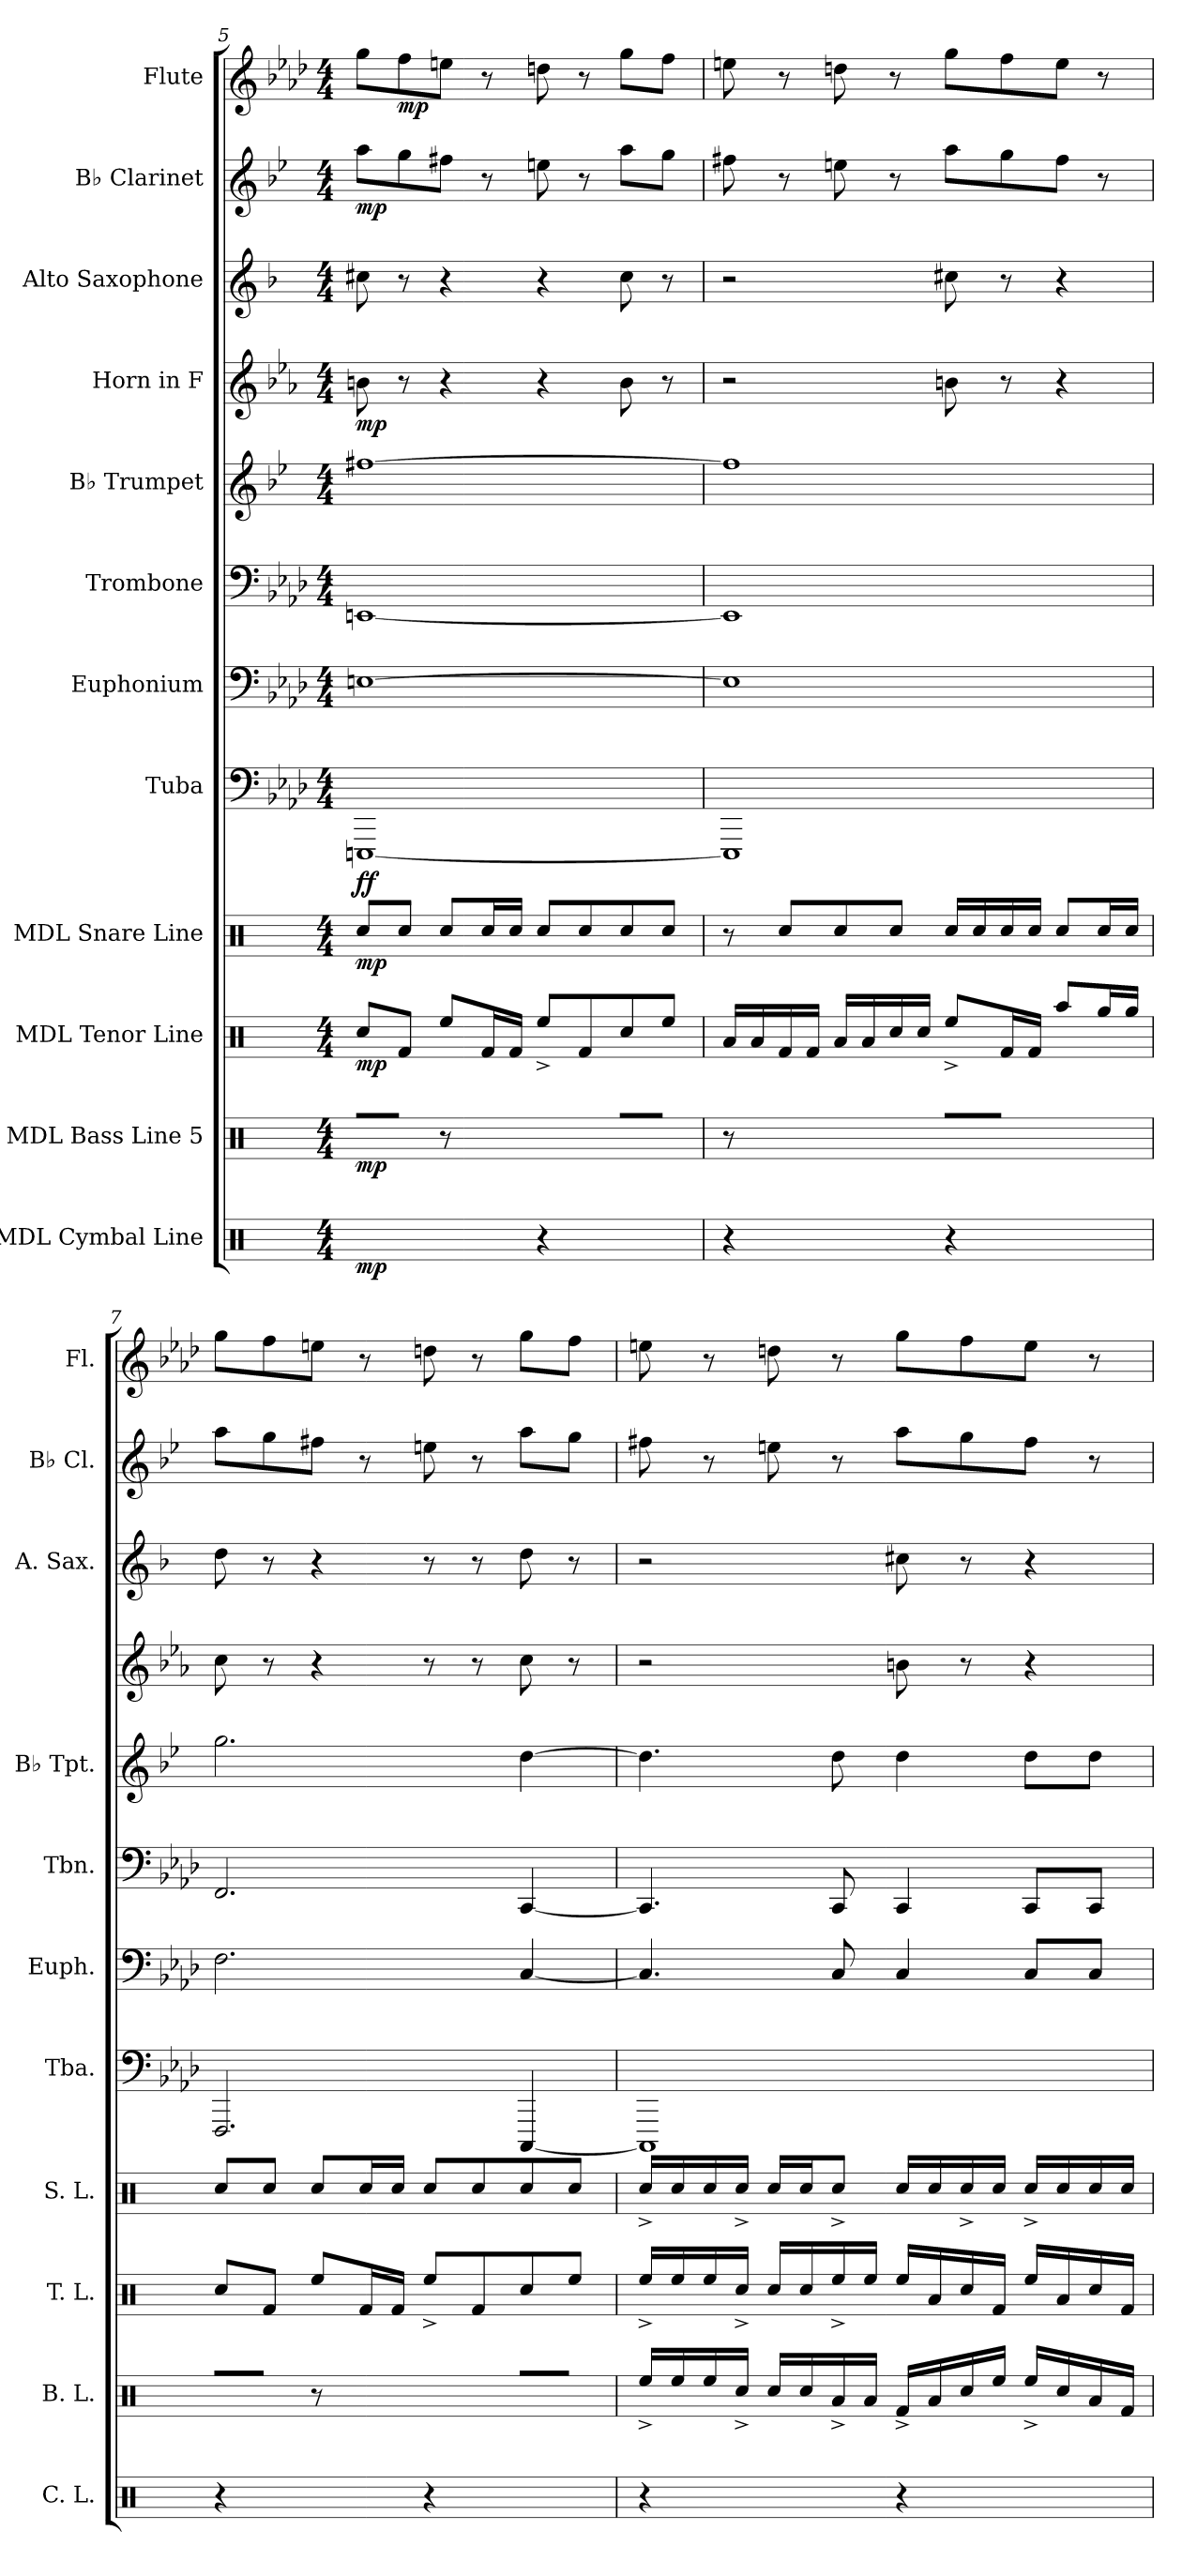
**kern	**dynam	**kern	**dynam	**kern	**dynam	**kern	**dynam	**kern	**dynam	**kern	**kern	**kern	**kern	**dynam	**kern	**kern	**dynam	**kern	**dynam
*part12	*part12	*part11	*part11	*part10	*part10	*part9	*part9	*part8	*part8	*part7	*part6	*part5	*part4	*part4	*part3	*part2	*part2	*part1	*part1
*staff12	*staff12	*staff11	*staff11	*staff10	*staff10	*staff9	*staff9	*staff8	*staff8	*staff7	*staff6	*staff5	*staff4	*staff4	*staff3	*staff2	*staff2	*staff1	*staff1
*I"MDL Cymbal Line	*	*I"MDL Bass Line 5	*	*I"MDL Tenor Line	*	*I"MDL Snare Line	*	*I"Tuba	*	*I"Euphonium	*I"Trombone	*I"B♭ Trumpet	*I"Horn in F	*	*I"Alto Saxophone	*I"B♭ Clarinet	*	*I"Flute	*
*I'C. L.	*	*I'B. L.	*	*I'T. L.	*	*I'S. L.	*	*I'Tba.	*	*I'Euph.	*I'Tbn.	*I'B♭ Tpt.	*	*	*I'A. Sax.	*I'B♭ Cl.	*	*I'Fl.	*
*clefX	*	*clefX	*	*clefX	*	*clefX	*	*clefF4	*	*clefF4	*clefF4	*clefG2	*clefG2	*	*clefG2	*clefG2	*	*clefG2	*
*	*	*	*	*	*	*	*	*	*	*	*	*ITrd1c2	*ITrd4c7	*	*ITrd5c9	*ITrd1c2	*	*	*
*k[]	*	*k[]	*	*k[]	*	*k[]	*	*k[b-e-a-d-]	*	*k[b-e-a-d-]	*k[b-e-a-d-]	*k[b-e-a-d-]	*k[b-e-a-d-]	*	*k[b-e-a-d-]	*k[b-e-a-d-]	*	*k[b-e-a-d-]	*
*M4/4	*	*M4/4	*	*M4/4	*	*M4/4	*	*M4/4	*	*M4/4	*M4/4	*M4/4	*M4/4	*	*M4/4	*M4/4	*	*M4/4	*
=5	=5	=5	=5	=5	=5	=5	=5	=5	=5	=5	=5	=5	=5	=5	=5	=5	=5	=5	=5
!	!LO:DY:b	!	!LO:DY:b	!	!LO:DY:b	!	!LO:DY:b	!	!LO:DY:b	!	!	!	!	!LO:DY:b	!	!	!LO:DY:b	!	!
4R^\	mp	8R/L	mp	8Rcc/L	mp	8Rcc/L	mp	[1EEEn	ff	[1En	[1EEn	[1een	8en\	mp	8en\	8gg\L	mp	8gg\L	.
!	!	!	!	!	!	!	!	!	!	!	!	!	!	!	!	!	!	!	!LO:DY:b
.	.	8R/J	.	8Rf/J	.	8Rcc/J	.	.	.	.	.	.	8r	.	8r	8ff\	.	8ff\	mp
4R\	.	8r	.	8Ree/L	.	8Rcc/L	.	.	.	.	.	.	4r	.	4r	8een\J	.	8een\J	.
.	.	8R/	.	16Rf/L	.	16Rcc/L	.	.	.	.	.	.	.	.	.	8r	.	8r	.
.	.	.	.	16Rf/JJ	.	16Rcc/JJ	.	.	.	.	.	.	.	.	.	.	.	.	.
4r	.	4R/	.	8Ree^/L	.	8Rcc/L	.	.	.	.	.	.	4r	.	4r	8ddn\	.	8ddn\	.
.	.	.	.	8Rf/	.	8Rcc/	.	.	.	.	.	.	.	.	.	8r	.	8r	.
4R\	.	8R/L	.	8Rcc/	.	8Rcc/	.	.	.	.	.	.	8e\	.	8e\	8gg\L	.	8gg\L	.
.	.	8R/J	.	8Ree/J	.	8Rcc/J	.	.	.	.	.	.	8r	.	8r	8ff\J	.	8ff\J	.
=6	=6	=6	=6	=6	=6	=6	=6	=6	=6	=6	=6	=6	=6	=6	=6	=6	=6	=6	=6
4r	.	8r	.	16Ra/LL	.	8r	.	1EEE]	.	1E]	1EE]	1ee]	2r	.	2r	8een\	.	8een\	.
.	.	.	.	16Ra/	.	.	.	.	.	.	.	.	.	.	.	.	.	.	.
.	.	8R/	.	16Rf/	.	8Rcc/L	.	.	.	.	.	.	.	.	.	8r	.	8r	.
.	.	.	.	16Rf/JJ	.	.	.	.	.	.	.	.	.	.	.	.	.	.	.
4R\	.	4R/	.	16Ra/LL	.	8Rcc/	.	.	.	.	.	.	.	.	.	8ddn\	.	8ddn\	.
.	.	.	.	16Ra/	.	.	.	.	.	.	.	.	.	.	.	.	.	.	.
.	.	.	.	16Rcc/	.	8Rcc/J	.	.	.	.	.	.	.	.	.	8r	.	8r	.
.	.	.	.	16Rcc/JJ	.	.	.	.	.	.	.	.	.	.	.	.	.	.	.
4r	.	8R/L	.	8Ree^/L	.	16Rcc/LL	.	.	.	.	.	.	8en\	.	8en\	8gg\L	.	8gg\L	.
.	.	.	.	.	.	16Rcc/	.	.	.	.	.	.	.	.	.	.	.	.	.
.	.	8R/J	.	16Rf/L	.	16Rcc/	.	.	.	.	.	.	8r	.	8r	8ff\	.	8ff\	.
.	.	.	.	16Rf/JJ	.	16Rcc/JJ	.	.	.	.	.	.	.	.	.	.	.	.	.
4R\	.	4R/	.	8Raa/L	.	8Rcc/L	.	.	.	.	.	.	4r	.	4r	8ee\J	.	8ee\J	.
.	.	.	.	16Rgg/L	.	16Rcc/L	.	.	.	.	.	.	.	.	.	8r	.	8r	.
.	.	.	.	16Rgg/JJ	.	16Rcc/JJ	.	.	.	.	.	.	.	.	.	.	.	.	.
!!LO:PB:g=z
=7	=7	=7	=7	=7	=7	=7	=7	=7	=7	=7	=7	=7	=7	=7	=7	=7	=7	=7	=7
4r	.	8R/L	.	8Rcc/L	.	8Rcc/L	.	2.FFF/	.	2.F\	2.FF/	2.ff\	8f\	.	8f\	8gg\L	.	8gg\L	.
.	.	8R/J	.	8Rf/J	.	8Rcc/J	.	.	.	.	.	.	8r	.	8r	8ff\	.	8ff\	.
4R\	.	8r	.	8Ree/L	.	8Rcc/L	.	.	.	.	.	.	4r	.	4r	8een\J	.	8een\J	.
.	.	8R/	.	16Rf/L	.	16Rcc/L	.	.	.	.	.	.	.	.	.	8r	.	8r	.
.	.	.	.	16Rf/JJ	.	16Rcc/JJ	.	.	.	.	.	.	.	.	.	.	.	.	.
4r	.	4R/	.	8Ree^/L	.	8Rcc/L	.	.	.	.	.	.	8r	.	8r	8ddn\	.	8ddn\	.
.	.	.	.	8Rf/	.	8Rcc/	.	.	.	.	.	.	8r	.	8r	8r	.	8r	.
4R\	.	8R/L	.	8Rcc/	.	8Rcc/	.	[4CCC/	.	[4C/	[4CC/	[4cc\	8f\	.	8f\	8gg\L	.	8gg\L	.
.	.	8R/J	.	8Ree/J	.	8Rcc/J	.	.	.	.	.	.	8r	.	8r	8ff\J	.	8ff\J	.
=8	=8	=8	=8	=8	=8	=8	=8	=8	=8	=8	=8	=8	=8	=8	=8	=8	=8	=8	=8
4r	.	16Ree^/LL	.	16Ree^/LL	.	16Rcc^/LL	.	1CCC]	.	4.C/]	4.CC/]	4.cc\]	2r	.	2r	8een\	.	8een\	.
.	.	16Ree/	.	16Ree/	.	16Rcc/	.	.	.	.	.	.	.	.	.	.	.	.	.
.	.	16Ree/	.	16Ree/	.	16Rcc/	.	.	.	.	.	.	.	.	.	8r	.	8r	.
.	.	16Rcc^/JJ	.	16Rcc^/JJ	.	16Rcc^/JJ	.	.	.	.	.	.	.	.	.	.	.	.	.
4R\	.	16Rcc/LL	.	16Rcc/LL	.	16Rcc/LL	.	.	.	.	.	.	.	.	.	8ddn\	.	8ddn\	.
.	.	16Rcc/	.	16Rcc/	.	16Rcc/J	.	.	.	.	.	.	.	.	.	.	.	.	.
.	.	16Ra^/	.	16Ree^/	.	8Rcc^/J	.	.	.	8C/	8CC/	8cc\	.	.	.	8r	.	8r	.
.	.	16Ra/JJ	.	16Ree/JJ	.	.	.	.	.	.	.	.	.	.	.	.	.	.	.
4r	.	16Rf^/LL	.	16Ree/LL	.	16Rcc/LL	.	.	.	4C/	4CC/	4cc\	8en\	.	8en\	8gg\L	.	8gg\L	.
.	.	16Ra/	.	16Ra/	.	16Rcc/	.	.	.	.	.	.	.	.	.	.	.	.	.
.	.	16Rcc/	.	16Rcc/	.	16Rcc^/	.	.	.	.	.	.	8r	.	8r	8ff\	.	8ff\	.
.	.	16Ree/JJ	.	16Rf/JJ	.	16Rcc/JJ	.	.	.	.	.	.	.	.	.	.	.	.	.
4R\	.	16Ree^/LL	.	16Ree/LL	.	16Rcc^/LL	.	.	.	8C/L	8CC/L	8cc\L	4r	.	4r	8ee\J	.	8ee\J	.
.	.	16Rcc/	.	16Ra/	.	16Rcc/	.	.	.	.	.	.	.	.	.	.	.	.	.
.	.	16Ra/	.	16Rcc/	.	16Rcc/	.	.	.	8C/J	8CC/J	8cc\J	.	.	.	8r	.	8r	.
.	.	16Rf/JJ	.	16Rf/JJ	.	16Rcc/JJ	.	.	.	.	.	.	.	.	.	.	.	.	.
=	=	=	=	=	=	=	=	=	=	=	=	=	=	=	=	=	=	=	=
*-	*-	*-	*-	*-	*-	*-	*-	*-	*-	*-	*-	*-	*-	*-	*-	*-	*-	*-	*-
